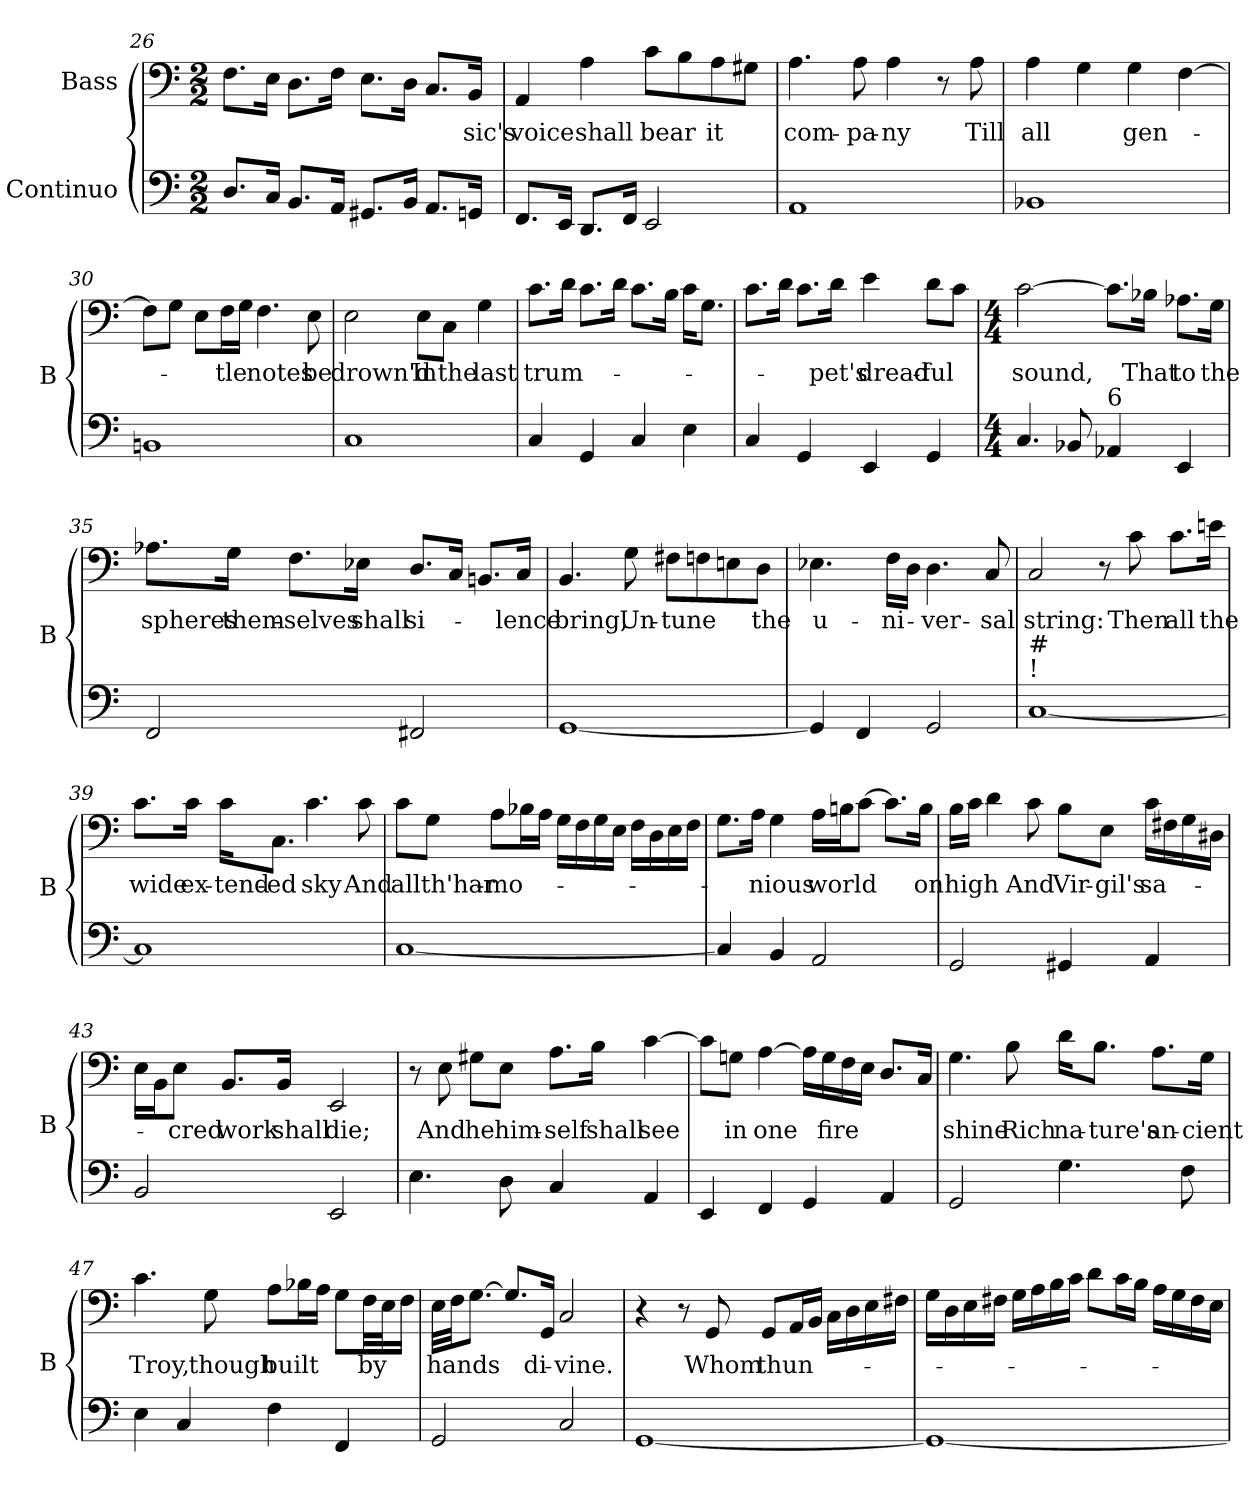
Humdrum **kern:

**kern	**kern	**text
*part2	*part1	*part1
*staff2	*staff1	*staff1
*I"Continuo	*I"Bass	*
*	*I'B	*
*clefF4	*clefF4	*
*k[]	*k[]	*
*M2/2	*M2/2	*
=26	=26	=26
8.D/L	8.F\L	.
16C/Jk	16E\Jk	.
8.BB/L	8.D\L	.
16AA/Jk	16F\Jk	.
8.GG#X/L	8.E\L	.
16BB/Jk	16D\Jk	.
8.AA/L	8.C/L	.
!	!	!LO:LY:b
16GGn/Jk	16BB/Jk	-sic's
!!LO:LB:g=z
=27	=27	=27
!	!	!LO:LY:b
8.FF/L	4AA/	voice
16EE/Jk	.	.
!	!	!LO:LY:b
8.DD/L	4A\	shall
16FF/Jk	.	.
!	!	!LO:LY:b
2EE/	8c\L	bear
.	8B\	.
!	!	!LO:LY:b
.	8A\	it
.	8G#X\J	.
=28	=28	=28
!	!	!LO:LY:b
1AA	4.A\	com-
!	!	!LO:LY:b
.	8A\	-pa-
!	!	!LO:LY:b
.	4A\	-ny
.	8r	.
!	!	!LO:LY:b
.	8A\	Till
=29	=29	=29
!	!	!LO:LY:b
1BB-X	4A\	all
.	4G\	.
!	!	!LO:LY:b
.	4G\	gen-
.	[4F\	.
=30	=30	=30
1BBn	8F\L]	.
.	8G\J	.
.	8E\L	.
!	!	!LO:LY:b
.	16F\L	-tle
.	16G\JJ	.
!	!	!LO:LY:b
.	4.F\	notes
!	!	!LO:LY:b
.	8E\	be
=31	=31	=31
!	!	!LO:LY:b
1C	2E\	drown'd
!	!	!LO:LY:b
.	8E\L	In
!	!	!LO:LY:b
.	8C\J	the
!	!	!LO:LY:b
.	4G\	last
=32	=32	=32
!	!	!LO:LY:b
4C/	8.c\L	trum-
.	16d\Jk	.
4GG/	8.c\L	.
.	16d\Jk	.
4C/	8.c\L	.
.	16B\Jk	.
4E\	16c\KL	.
.	8.G\J	.
!!LO:PB:g=z
=33	=33	=33
4C/	8.c\L	.
.	16d\Jk	.
4GG/	8.c\L	.
!	!	!LO:LY:b
.	16d\Jk	-pet's
!	!	!LO:LY:b
4EE/	4e\	dread-
!	!	!LO:LY:b
4GG/	8d\L	-ful
.	8c\J	.
=34	=34	=34
*M4/4	*M4/4	*
!	!	!LO:LY:b
4.C/	[2c\	sound,
8BB-X/	.	.
!LO:TX:a:t=6	!	!
4AA-X/	8.c\L]	.
!	!	!LO:LY:b
.	16B-X\Jk	That
!	!	!LO:LY:b
4EE/	8.A-X\L	to
!	!	!LO:LY:b
.	16G\Jk	the
=35	=35	=35
!	!	!LO:LY:b
2FF/	8.A-X\L	spheres
!	!	!LO:LY:b
.	16G\Jk	them-
!	!	!LO:LY:b
.	8.F\L	-selves
!	!	!LO:LY:b
.	16E-X\Jk	shall
!	!	!LO:LY:b
2FF#X/	8.D/L	si-
.	16C/Jk	.
.	8.BBn/L	.
!	!	!LO:LY:b
.	16C/Jk	-lence
=36	=36	=36
!	!	!LO:LY:b
[1GG	4.BB/	bring,
!	!	!LO:LY:b
.	8G\	Un-
!	!	!LO:LY:b
.	8F#X\L	-tune
.	8Fn\	.
.	8En\	.
!	!	!LO:LY:b
.	8D\J	the
!!LO:LB:g=z
=37	=37	=37
!	!	!LO:LY:b
4GG/]	4.E-X\	u-
4FF/	.	.
!	!	!LO:LY:b
.	16F\LL	-ni-
.	16D\JJ	.
!	!	!LO:LY:b
2GG/	4.D\	-ver-
!	!	!LO:LY:b
.	8C/	-sal
=38	=38	=38
!LO:TX:a:t=!	!	!
!LO:TX:a:t=#	!	!
!	!	!LO:LY:b
[1C	2C/	string:
.	8r	.
!	!	!LO:LY:b
.	8c\	Then
!	!	!LO:LY:b
.	8.c\L	all
!	!	!LO:LY:b
.	16en\Jk	the
=39	=39	=39
!	!	!LO:LY:b
1C]	8.c\L	wide
!	!	!LO:LY:b
.	16c\Jk	ex-
!	!	!LO:LY:b
.	16c\KL	-tend-
!	!	!LO:LY:b
.	8.C\J	-ed
!	!	!LO:LY:b
.	4.c\	sky
!	!	!LO:LY:b
.	8c\	And
=40	=40	=40
!	!	!LO:LY:b
[1C	8c\L	all
!	!	!LO:LY:b
.	8G\J	th'har-
!	!	!LO:LY:b
.	8A\L	-mo-
.	16B-X\L	.
.	16A\JJ	.
.	16G\LL	.
.	16F\	.
.	16G\	.
.	16E\JJ	.
.	16F\LL	.
.	16D\	.
.	16E\	.
.	16F\JJ	.
!!LO:LB:g=z
=41	=41	=41
4C/]	8.G\L	.
.	16A\Jk	.
!	!	!LO:LY:b
4BB/	4G\	-nious
!	!	!LO:LY:b
2AA/	16A\LL	world
.	16Bn\J	.
.	[8c\J	.
.	8.c\L]	.
!	!	!LO:LY:b
.	16B\Jk	on
=42	=42	=42
!	!	!LO:LY:b
2GG/	16B\LL	high
.	16c\JJ	.
.	4d\	.
!	!	!LO:LY:b
.	8c\	And
!	!	!LO:LY:b
4GG#X/	8B\L	Vir-
!	!	!LO:LY:b
.	8E\J	-gil's
!	!	!LO:LY:b
4AA/	16c\LL	sa-
.	16F#X\	.
.	16G\	.
.	16D#X\JJ	.
=43	=43	=43
2BB/	16E\LL	.
.	16BB\J	.
!	!	!LO:LY:b
.	8E\J	-cred
!	!	!LO:LY:b
.	8.BB/L	work
!	!	!LO:LY:b
.	16BB/Jk	shall
!	!	!LO:LY:b
2EE/	2EE/	die;
=44	=44	=44
4.E\	8r	.
!	!	!LO:LY:b
.	8E\	And
!	!	!LO:LY:b
.	8G#X\L	he
!	!	!LO:LY:b
8D\	8E\J	him-
!	!	!LO:LY:b
4C/	8.A\L	-self
!	!	!LO:LY:b
.	16B\Jk	shall
!	!	!LO:LY:b
4AA/	[4c\	see
!!LO:LB:g=z
=45	=45	=45
4EE/	8c\L]	.
!	!	!LO:LY:b
.	8Gn\J	in
!	!	!LO:LY:b
4FF/	[4A\	one
4GG/	16A\LL]	.
!	!	!LO:LY:b
.	16G\	fire
.	16F\	.
.	16E\JJ	.
4AA/	8.D/L	.
.	16C/Jk	.
=46	=46	=46
!	!	!LO:LY:b
2GG/	4.G\	shine
!	!	!LO:LY:b
.	8B\	Rich
!	!	!LO:LY:b
4.G\	16d\KL	na-
!	!	!LO:LY:b
.	8.B\J	-ture's
!	!	!LO:LY:b
.	8.A\L	an-
8F\	.	.
!	!	!LO:LY:b
.	16G\Jk	-cient
=47	=47	=47
!	!	!LO:LY:b
4E\	4.c\	Troy,
4C/	.	.
!	!	!LO:LY:b
.	8G\	though
!	!	!LO:LY:b
4F\	8A\L	built
.	16B-X\L	.
.	16A\JJ	.
4FF/	8G\L	.
!	!	!LO:LY:b
.	32F\LL	by
.	32E\J	.
.	16F\JJ	.
=48	=48	=48
!	!	!LO:LY:b
2GG/	32E\LLL	hands
.	32F\JJ	.
.	[8.G\J	.
.	8.G/L]	.
!	!	!LO:LY:b
.	16GG/Jk	di-
!	!	!LO:LY:b
2C/	2C/	-vine.
!!LO:LB:g=z
=49	=49	=49
[1GG	4r	.
.	8r	.
!	!	!LO:LY:b
.	8GG/	Whom
!	!	!LO:LY:b
.	8GG/L	thun-
.	16AA/L	.
.	16BB/JJ	.
.	16C\LL	.
.	16D\	.
.	16E\	.
.	16F#X\JJ	.
=50	=50	=50
1GG_	16G\LL	.
.	16D\	.
.	16E\	.
.	16F#X\JJ	.
.	16G\LL	.
.	16A\	.
.	16B\	.
.	16c\JJ	.
.	8d\L	.
.	16c\L	.
.	16B\JJ	.
.	16A\LL	.
.	16G\	.
.	16F#\	.
.	16E\JJ	.
=	=	=
*-	*-	*-
